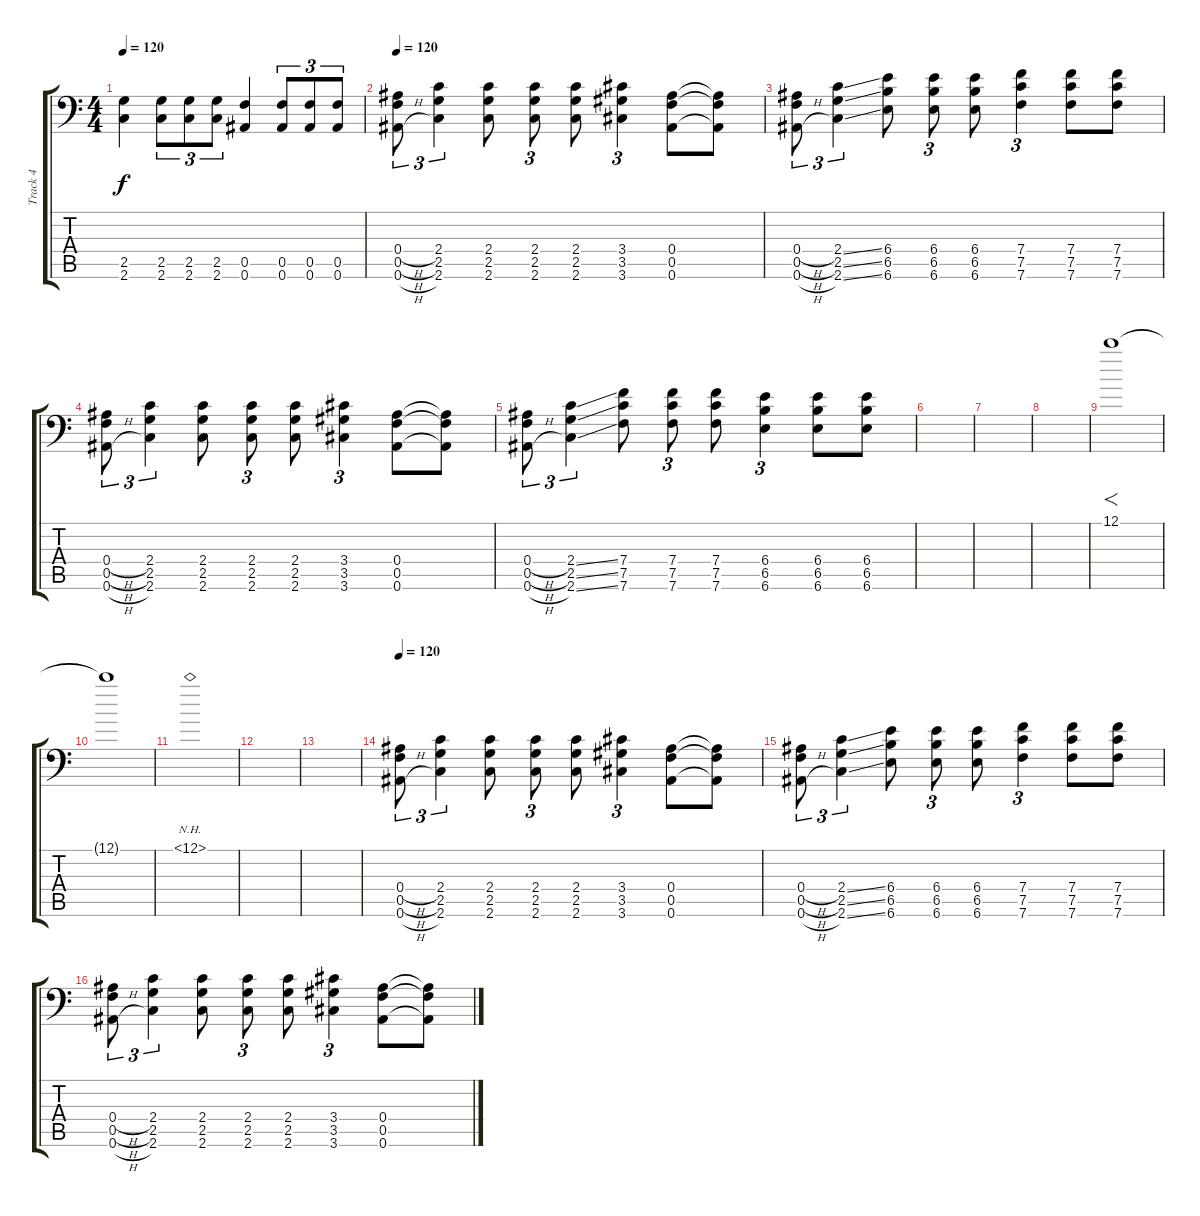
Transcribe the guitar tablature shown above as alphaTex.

\track ("Track 4" "Track 4") {instrument distortionguitar}
\staff {score tabs}
\tuning (C4 G3 Eb3 Bb2 F2 Bb1) {hide}
\ts (4 4)
\tempo 120
\clef f4
\ks c
(2.5 2.6).4{dy f} (2.5 2.6).8{tu (3 2)} (2.5 2.6).8{tu (3 2)} (2.5 2.6).8{tu (3 2)} (0.5 0.6).4 (0.5 0.6).8{tu (3 2)} (0.5 0.6).8{tu (3 2)} (0.5 0.6).8{tu (3 2)} |
\tempo 120
(0.4{h} 0.5{h} 0.6{h}).8{tu (3 2)} (2.4 2.5 2.6).4{tu (3 2)} (2.4 2.5 2.6).8 (2.4 2.5 2.6).8{tu (3 2)} (2.4 2.5 2.6).8 (3.4 3.5 3.6).4{tu (3 2)} (0.4 0.5 0.6).8 (0.4{t} 0.5{t} 0.6{t}).8 |
(0.4{h} 0.5{h} 0.6{h}).8{tu (3 2)} (2.4{ss} 2.5{ss} 2.6{ss}).4{tu (3 2)} (6.4 6.5 6.6).8 (6.4 6.5 6.6).8{tu (3 2)} (6.4 6.5 6.6).8 (7.4 7.5 7.6).4{tu (3 2)} (7.4 7.5 7.6).8 (7.4 7.5 7.6).8 |
(0.4{h} 0.5{h} 0.6{h}).8{tu (3 2)} (2.4 2.5 2.6).4{tu (3 2)} (2.4 2.5 2.6).8 (2.4 2.5 2.6).8{tu (3 2)} (2.4 2.5 2.6).8 (3.4 3.5 3.6).4{tu (3 2)} (0.4 0.5 0.6).8 (0.4{t} 0.5{t} 0.6{t}).8 |
(0.4{h} 0.5{h} 0.6{h}).8{tu (3 2)} (2.4{ss} 2.5{ss} 2.6{ss}).4{tu (3 2)} (7.4 7.5 7.6).8 (7.4 7.5 7.6).8{tu (3 2)} (7.4 7.5 7.6).8 (6.4 6.5 6.6).4{tu (3 2)} (6.4 6.5 6.6).8 (6.4 6.5 6.6).8 |
|
|
|
12.1.1{f} |
12.1{t}.1 |
12.1{nh}.1 |
|
|
\tempo 120
(0.4{h} 0.5{h} 0.6{h}).8{tu (3 2)} (2.4 2.5 2.6).4{tu (3 2)} (2.4 2.5 2.6).8 (2.4 2.5 2.6).8{tu (3 2)} (2.4 2.5 2.6).8 (3.4 3.5 3.6).4{tu (3 2)} (0.4 0.5 0.6).8 (0.4{t} 0.5{t} 0.6{t}).8 |
(0.4{h} 0.5{h} 0.6{h}).8{tu (3 2)} (2.4{ss} 2.5{ss} 2.6{ss}).4{tu (3 2)} (6.4 6.5 6.6).8 (6.4 6.5 6.6).8{tu (3 2)} (6.4 6.5 6.6).8 (7.4 7.5 7.6).4{tu (3 2)} (7.4 7.5 7.6).8 (7.4 7.5 7.6).8 |
(0.4{h} 0.5{h} 0.6{h}).8{tu (3 2)} (2.4 2.5 2.6).4{tu (3 2)} (2.4 2.5 2.6).8 (2.4 2.5 2.6).8{tu (3 2)} (2.4 2.5 2.6).8 (3.4 3.5 3.6).4{tu (3 2)} (0.4 0.5 0.6).8 (0.4{t} 0.5{t} 0.6{t}).8
